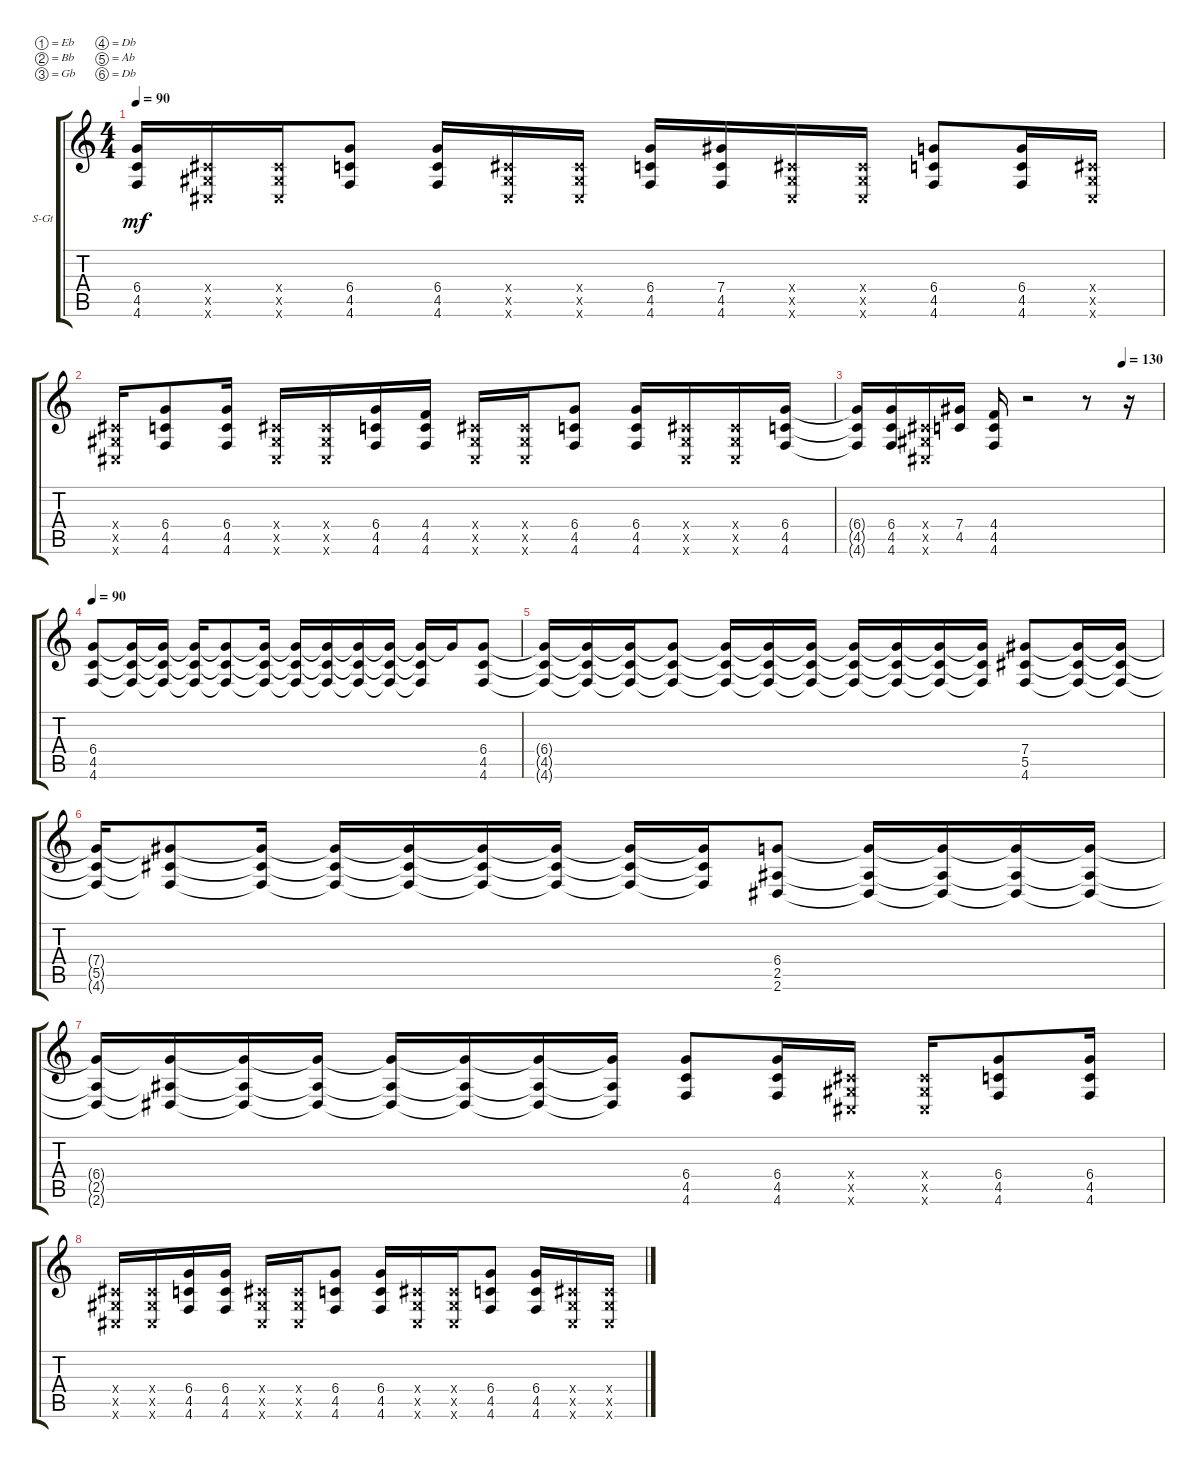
\defaultSystemsLayout 4
\bracketExtendMode groupsimilarinstruments
\firstSystemTrackNameOrientation horizontal
\otherSystemsTrackNameOrientation horizontal
\track ("Steel Guitar" "S-Gt") {instrument acousticguitarsteel}
\staff {score tabs}
\tuning (Eb4 Bb3 Gb3 Db3 Ab2 Db2)
\ts (4 4)
\tempo 90
\clef g2
\ks c
(4.6 4.5 6.4).16{dy mf} (0.6{x} 0.5{x} 0.4{x}).16 (0.6{x} 0.5{x} 0.4{x}).16 (4.6 4.5 6.4).8 (4.6 4.5 6.4).16 (0.6{x} 0.5{x} 0.4{x}).16 (0.4{x} 0.5{x} 0.6{x}).16 (4.6 4.5 6.4).16 (4.6 4.5 7.4).16 (0.6{x} 0.5{x} 0.4{x}).16 (0.4{x} 0.5{x} 0.6{x}).16 (4.6 4.5 6.4).8 (4.6 4.5 6.4).16 (0.6{x} 0.5{x} 0.4{x}).16 |
(0.6{x} 0.5{x} 0.4{x}).16 (4.6 4.5 6.4).8 (4.6 4.5 6.4).16 (0.6{x} 0.5{x} 0.4{x}).16 (0.4{x} 0.5{x} 0.6{x}).16 (4.6 4.5 6.4).16 (4.6 4.5 4.4).16 (0.6{x} 0.5{x} 0.4{x}).16 (0.4{x} 0.5{x} 0.6{x}).16 (4.6 4.5 6.4).8 (4.6 4.5 6.4).16 (0.6{x} 0.5{x} 0.4{x}).16 (0.4{x} 0.5{x} 0.6{x}).16 (4.6 4.5 6.4).16 |
\tempo (130 0.86875)
(4.6{t} 4.5{t} 6.4{t}).16 (4.6 4.5 6.4).16 (0.6{x} 0.5{x} 0.4{x}).16 (4.5 7.4).16 (4.6 4.5 4.4).16 r.2 r.8 r.16 |
\tempo 90
(4.6 4.5 6.4).8 (6.4{t} 4.5{t} 4.6{t}).16 (6.4{t} 4.5{t} 4.6{t}).16 (6.4{t} 4.5{t} 4.6{t}).16 (6.4{t} 4.5{t} 4.6{t}).8 (6.4{t} 4.5{t} 4.6{t}).16 (6.4{t} 4.5{t} 4.6{t}).16 (6.4{t} 4.5{t} 4.6{t}).16 (6.4{t} 4.5{t} 4.6{t}).16 (6.4{t} 4.5{t} 4.6{t}).16 (6.4{t} 4.5{t} 4.6{t}).16 6.4{t}.16 (4.6 4.5 6.4).8 |
(4.6{t} 4.5{t} 6.4{t}).16 (4.6{t} 4.5{t} 6.4{t}).16 (4.6{t} 4.5{t} 6.4{t}).16 (4.6{t} 4.5{t} 6.4{t}).8 (4.6{t} 4.5{t} 6.4{t}).16 (4.6{t} 4.5{t} 6.4{t}).16 (4.6{t} 4.5{t} 6.4{t}).16 (4.6{t} 4.5{t} 6.4{t}).16 (4.6{t} 4.5{t} 6.4{t}).16 (4.6{t} 4.5{t} 6.4{t}).16 (4.6{t} 4.5{t} 6.4{t}).16 (4.6 5.5 7.4).8 (7.4{t} 5.5{t} 4.6{t}).16 (7.4{t} 5.5{t} 4.6{t}).16 |
(4.6{t} 5.5{t} 7.4{t}).16 (4.6{t} 5.5{t} 7.4{t}).8 (4.6{t} 5.5{t} 7.4{t}).16 (4.6{t} 5.5{t} 7.4{t}).16 (7.4{t} 5.5{t} 4.6{t}).16 (4.6{t} 5.5{t} 7.4{t}).16 (4.6{t} 5.5{t} 7.4{t}).16 (4.6{t} 5.5{t} 7.4{t}).16 (7.4{t} 5.5{t} 4.6{t}).16 (2.6 2.5 6.4).8 (2.6{t} 2.5{t} 6.4{t}).16 (2.6{t} 2.5{t} 6.4{t}).16 (2.6{t} 2.5{t} 6.4{t}).16 (2.6{t} 2.5{t} 6.4{t}).16 |
(2.6{t} 2.5{t} 6.4{t}).16 (2.6{t} 2.5{t} 6.4{t}).16 (2.6{t} 2.5{t} 6.4{t}).16 (2.6{t} 2.5{t} 6.4{t}).16 (2.6{t} 2.5{t} 6.4{t}).16 (2.6{t} 2.5{t} 6.4{t}).16 (2.6{t} 2.5{t} 6.4{t}).16 (6.4{t} 2.5{t} 2.6{t}).16 (4.6 4.5 6.4).8 (4.6 4.5 6.4).16 (0.6{x} 0.5{x} 0.4{x}).16 (0.6{x} 0.5{x} 0.4{x}).16 (4.6 4.5 6.4).8 (4.6 4.5 6.4).16 |
(0.6{x} 0.5{x} 0.4{x}).16 (0.4{x} 0.5{x} 0.6{x}).16 (4.6 4.5 6.4).16 (4.6 4.5 6.4).16 (0.6{x} 0.5{x} 0.4{x}).16 (0.4{x} 0.5{x} 0.6{x}).16 (4.6 4.5 6.4).8 (4.6 4.5 6.4).16 (0.6{x} 0.5{x} 0.4{x}).16 (0.6{x} 0.5{x} 0.4{x}).16 (4.6 4.5 6.4).8 (4.6 4.5 6.4).16 (0.6{x} 0.5{x} 0.4{x}).16 (0.4{x} 0.5{x} 0.6{x}).16
